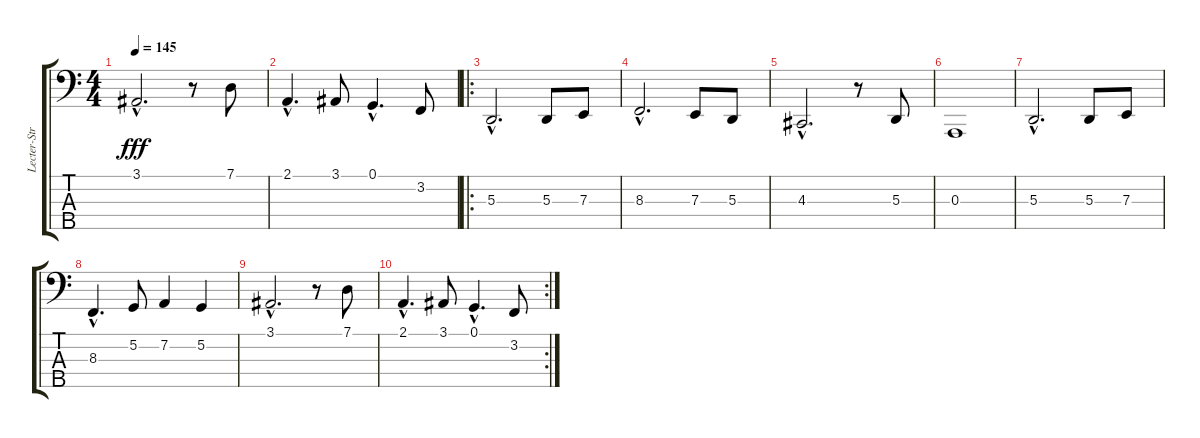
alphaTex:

\track ("Lecter-Strings" "Lecter-Str") {instrument stringensemble1}
\staff {score tabs}
\tuning (G2 D2 A1 E1 B0) {hide}
\ts (4 4)
\tempo 145
\clef f4
\ks c
3.1{hac}.2{d dy fff} r.8 7.1.8 |
2.1{hac}.4{d} 3.1.8 0.1{hac}.4{d} 3.2.8 |
\ro
5.3{hac}.2{d} 5.3.8 7.3.8 |
8.3{hac}.2{d} 7.3.8 5.3.8 |
4.3{hac}.2{d} r.8 5.3.8 |
0.3.1 |
5.3{hac}.2{d} 5.3.8 7.3.8 |
8.3{hac}.4{d} 5.2.8 7.2.4 5.2.4 |
3.1{hac}.2{d} r.8 7.1.8 |
\rc 2
2.1{hac}.4{d} 3.1.8 0.1{hac}.4{d} 3.2.8
